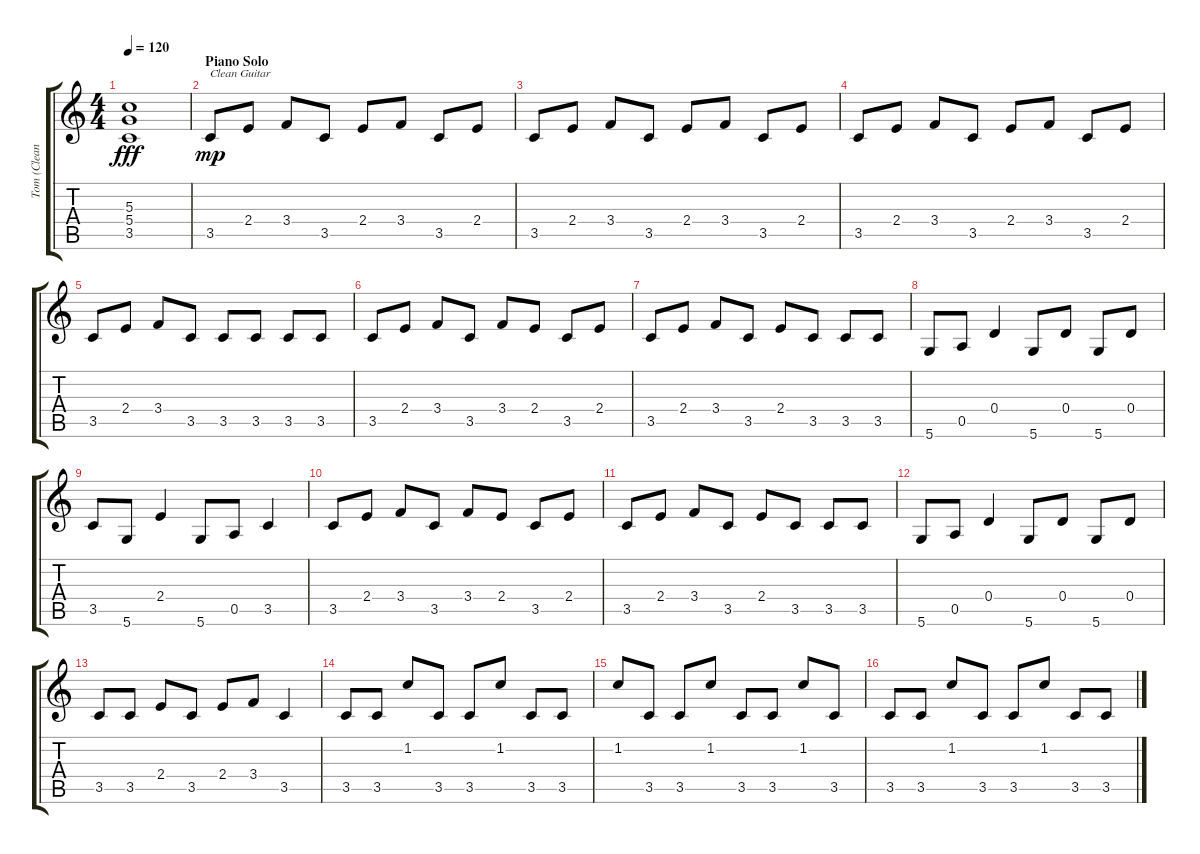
\track ("Tom (Clean)" "Tom (Clean") {instrument electricguitarclean}
\staff {score tabs}
\tuning (E4 B3 G3 D3 A2 D2) {hide}
\ts (4 4)
\tempo 120
\clef g2
\ks c
(5.3 5.4 3.5).1{dy fff} |
\section ("" "Piano Solo")
3.5.8{txt "Clean Guitar" dy mp volume 11 instrument electricguitarclean} 2.4.8 3.4.8 3.5.8 2.4.8 3.4.8 3.5.8 2.4.8 |
3.5.8 2.4.8 3.4.8 3.5.8 2.4.8 3.4.8 3.5.8 2.4.8 |
3.5.8 2.4.8 3.4.8 3.5.8 2.4.8 3.4.8 3.5.8 2.4.8 |
3.5.8 2.4.8 3.4.8 3.5.8 3.5.8 3.5.8 3.5.8 3.5.8 |
3.5.8 2.4.8 3.4.8 3.5.8 3.4.8 2.4.8 3.5.8 2.4.8 |
3.5.8 2.4.8 3.4.8 3.5.8 2.4.8 3.5.8 3.5.8 3.5.8 |
5.6.8 0.5.8 0.4.4 5.6.8 0.4.8 5.6.8 0.4.8 |
3.5.8 5.6.8 2.4.4 5.6.8 0.5.8 3.5.4 |
3.5.8 2.4.8 3.4.8 3.5.8 3.4.8 2.4.8 3.5.8 2.4.8 |
3.5.8 2.4.8 3.4.8 3.5.8 2.4.8 3.5.8 3.5.8 3.5.8 |
5.6.8 0.5.8 0.4.4 5.6.8 0.4.8 5.6.8 0.4.8 |
3.5.8 3.5.8 2.4.8 3.5.8 2.4.8 3.4.8 3.5.4 |
3.5.8 3.5.8 1.2.8 3.5.8 3.5.8 1.2.8 3.5.8 3.5.8 |
1.2.8 3.5.8 3.5.8 1.2.8 3.5.8 3.5.8 1.2.8 3.5.8 |
3.5.8 3.5.8 1.2.8 3.5.8 3.5.8 1.2.8 3.5.8 3.5.8
